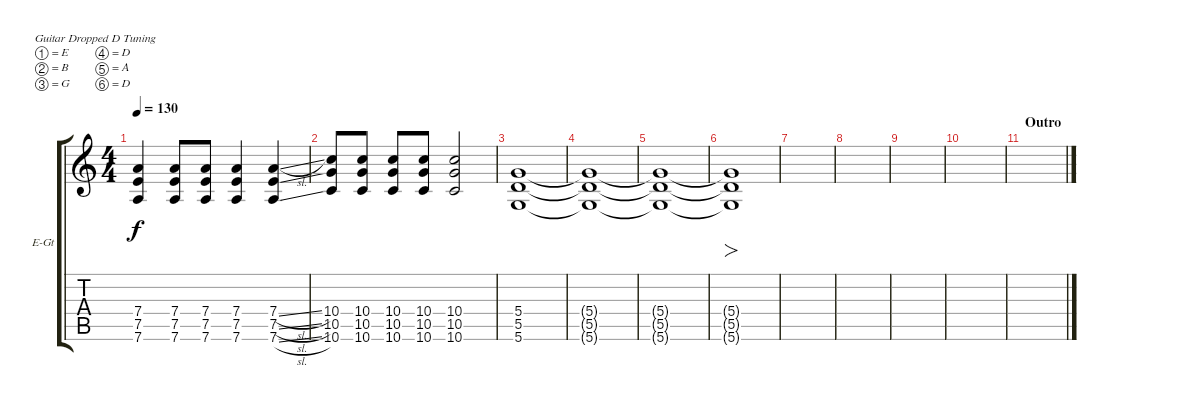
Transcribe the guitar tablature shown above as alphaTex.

\bracketExtendMode groupsimilarinstruments
\firstSystemTrackNameOrientation horizontal
\otherSystemsTrackNameOrientation horizontal
\track ("Electric Guitar 2" "E-Gt") {instrument electricguitarclean}
\staff {score tabs}
\tuning (E4 B3 G3 D3 A2 D2)
\ts (4 4)
\tempo 130
\clef g2
\ks c
(7.6 7.5 7.4).4{dy f} (7.4 7.5 7.6).8 (7.6 7.5 7.4).8 (7.6 7.5 7.4).4 (7.6{sl} 7.5{sl} 7.4{sl}).4 |
(10.6 10.4 10.5).8 (10.6 10.4 10.5).8 (10.6 10.4 10.5).8 (10.6 10.4 10.5).8 (10.6 10.5 10.4).2 |
(5.6 5.5 5.4).1 |
(5.4{t} 5.5{t} 5.6{t}).1 |
(5.6{t} 5.5{t} 5.4{t}).1 |
(5.4{t} 5.5{t} 5.6{t}).1{fo} |
|
|
|
|
\section ("" "Outro")
